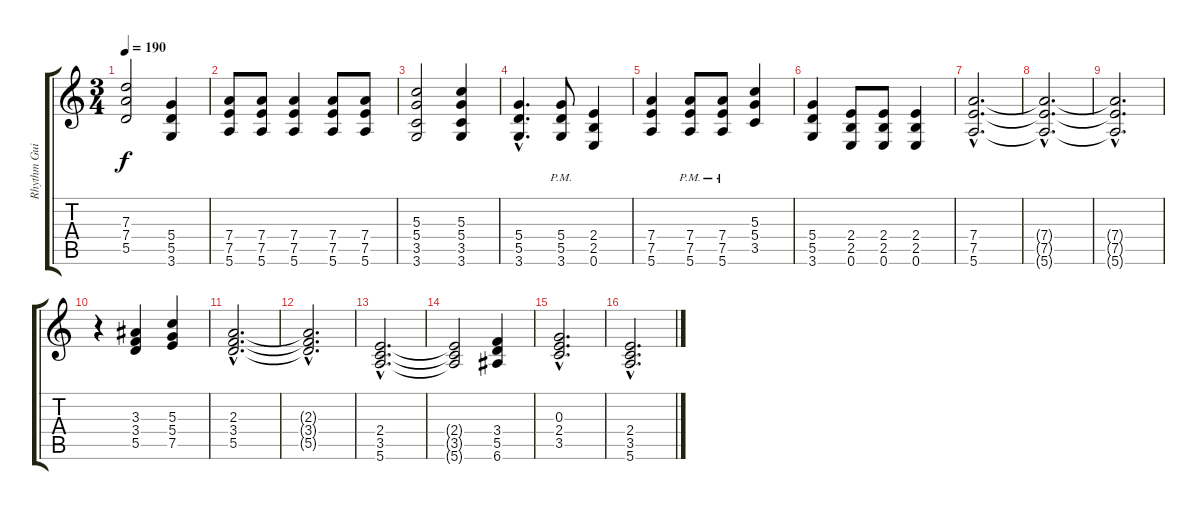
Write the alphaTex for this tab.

\track ("Rhythm Guitar" "Rhythm Gui") {instrument distortionguitar}
\staff {score tabs}
\tuning (E4 B3 G3 D3 A2 E2) {hide}
\ts (3 4)
\tempo 190
\clef g2
\ks c
(7.3 7.4 5.5).2{dy f} (5.4 5.5 3.6).4 |
(7.4 7.5 5.6).8 (7.4 7.5 5.6).8 (7.4 7.5 5.6).4 (7.4 7.5 5.6).8 (7.4 7.5 5.6).8 |
(5.3 5.4 3.5 3.6).2 (5.3 5.4 3.5 3.6).4 |
(5.4{hac} 5.5{hac} 3.6{hac}).4{d} (5.4{pm} 5.5{pm} 3.6{pm}).8 (2.4 2.5 0.6).4 |
(7.4 7.5 5.6).4 (7.4{pm} 7.5{pm} 5.6{pm}).8 (7.4{pm} 7.5{pm} 5.6{pm}).8 (5.3 5.4 3.5).4 |
(5.4 5.5 3.6).4 (2.4 2.5 0.6).8 (2.4 2.5 0.6).8 (2.4 2.5 0.6).4 |
(7.4{hac} 7.5{hac} 5.6{hac}).2{d} |
(7.4{hac t} 7.5{hac t} 5.6{hac t}).2{d} |
(7.4{hac t} 7.5{hac t} 5.6{hac t}).2{d} |
r.4 (3.3 3.4 5.5).4 (5.3 5.4 7.5).4 |
(2.3{hac} 3.4{hac} 5.5{hac}).2{d} |
(2.3{hac t} 3.4{hac t} 5.5{hac t}).2{d} |
(2.4{hac} 3.5{hac} 5.6{hac}).2{d} |
(2.4{t} 3.5{t} 5.6{t}).2 (3.4 5.5 6.6).4 |
(0.3{hac} 2.4{hac} 3.5{hac}).2{d} |
(2.4{hac} 3.5{hac} 5.6{hac}).2{d}
